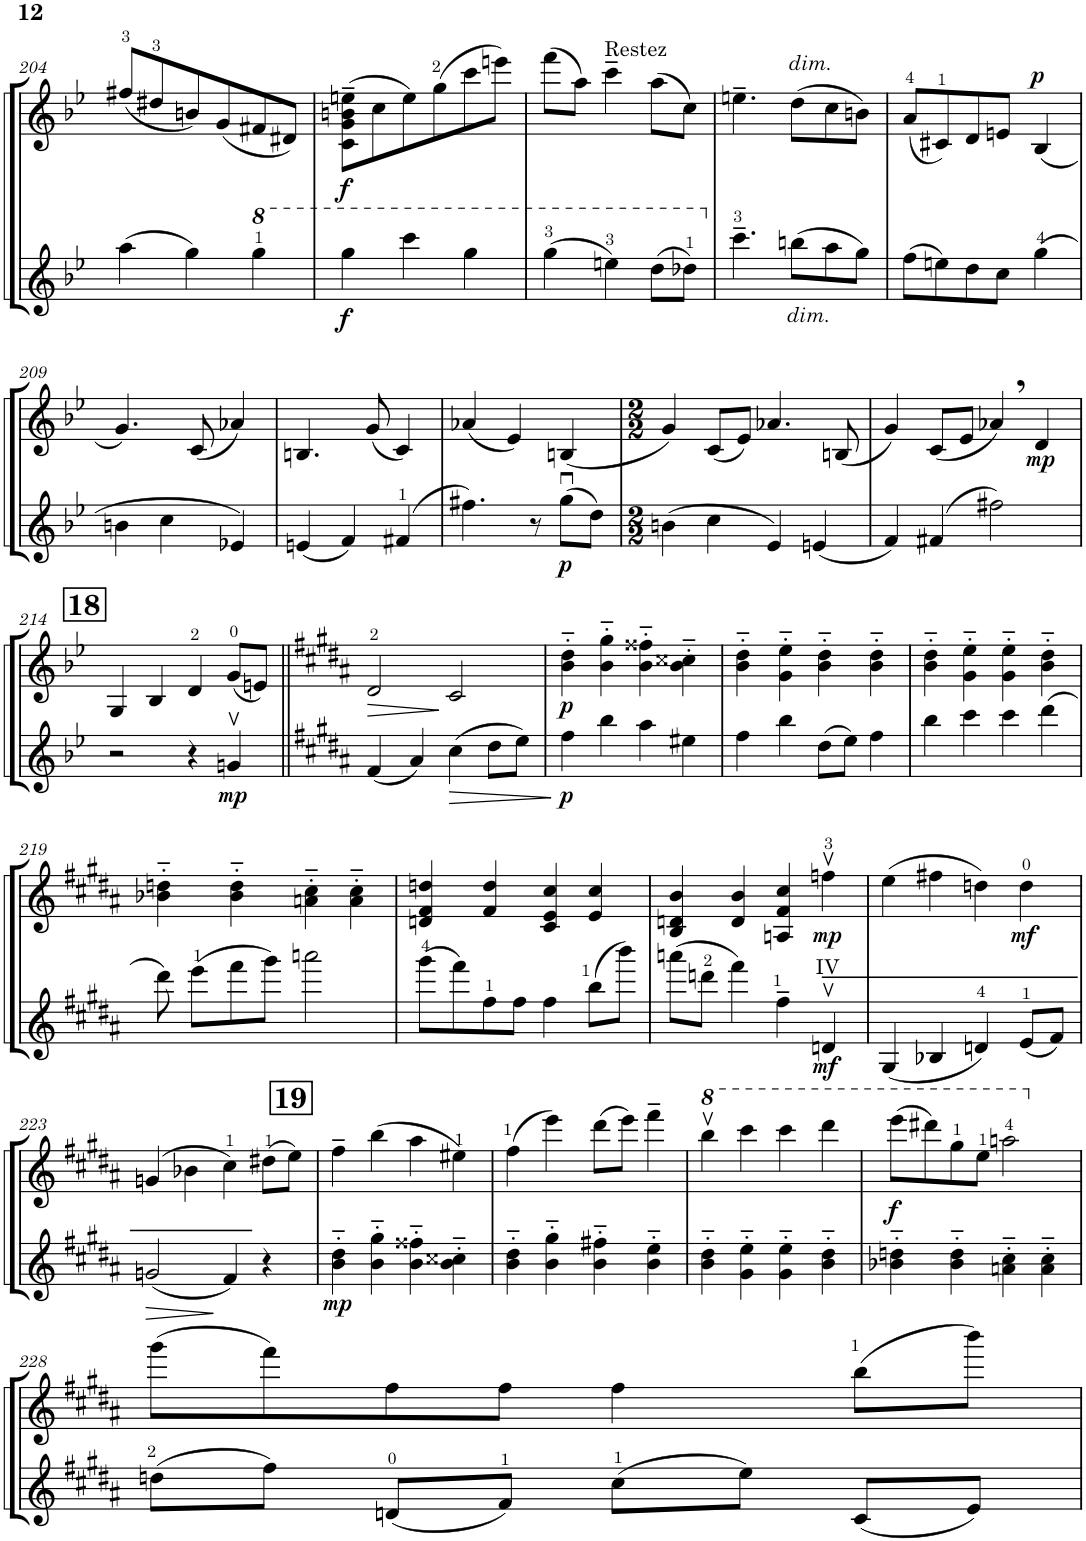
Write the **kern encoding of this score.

**kern	**dynam	**kern	**dynam
*part2	*part2	*part1	*part1
*staff2	*staff2	*staff1	*staff1
*I"Violon 2	*	*I"Violon 1	*
*I'Vln	*	*I'Vln	*
!!LO:PB:g=z
*clefG2	*	*clefG2	*
*k[b-e-]	*	*k[b-e-]	*
*M3/4	*	*M3/4	*
=204	=204	=204	=204
(4aa\	.	(8ff#X/L	.
.	.	8dd#X/	.
4gg\)	.	8bn/)	.
.	.	(8g/	.
*8va	*	*	*
4ggg\	.	8f#X/	.
.	.	8d#X/J)	.
=205	=205	=205	=205
!	!LO:DY:b	!	!LO:DY:b
4ggg\	f	(8c\~ 8g\~ 8bn\~ 8een\~L	f
.	.	8cc\	.
4cccc\	.	8ee\)	.
.	.	(8gg\	.
4ggg\	.	8ccc\	.
.	.	8eeen\J)	.
=206	=206	=206	=206
(4ggg\	.	(8fff\L	.
.	.	8aa\J)	.
!	!	!LO:TX:a:t=Restez	!
4eeen\)	.	4ccc~\	.
(8ddd\L	.	(8aa\L	.
8ddd-X\J)	.	8cc\J)	.
=207	=207	=207	=207
*X8va	*	*	*
4.ccc~\	.	4.een~\	.
!	!	!LO:TX:a:i:t=dim.	!
!LO:TX:b:i:t=dim.	!	!	!
(8bbn\L	.	(8dd\L	.
8aa\	.	8cc\	.
8gg\J)	.	8bn\J)	.
=208	=208	=208	=208
(8ff\L	.	(8a/L	.
8een\)	.	8c#X/)	.
8dd\	.	8d/	.
8cc\J	.	8en/J	.
!	!	!	!LO:DY:a
(4gg\	.	(4B-/	p
!!LO:LB:g=z
=209	=209	=209	=209
4bn\	.	4.g/)	.
4cc\	.	.	.
.	.	(8c/	.
4e-X/)	.	4a-X/)	.
=210	=210	=210	=210
(4en/	.	4.Bn/	.
4f/)	.	.	.
.	.	(8g/	.
(4f#X/	.	4c/)	.
=211	=211	=211	=211
4.ff#X\)	.	(4a-X/	.
.	.	4e-/)	.
8r	.	.	.
!	!LO:DY:b	!	!
(8ggu\L	p	(4Bn/	.
8dd\J)	.	.	.
=212	=212	=212	=212
*M2/2	*	*M2/2	*
(4bn\	.	4g/)	.
4cc\	.	(8c/L	.
.	.	8e-/J)	.
4e-/)	.	4.a-X/	.
(4en/	.	.	.
.	.	(8Bn/	.
=213	=213	=213	=213
4f/)	.	4g/)	.
(4f#X/	.	(8c/L	.
.	.	8e-/J	.
2ff#X\)	.	4a-X,/)	.
!	!	!	!LO:DY:b
.	.	4d/	mp
!!LO:LB:g=z
!!LO:REH:place=s1:a:B:cj:fs=14:t=18
=214	=214	=214	=214
2r	.	4G/	.
.	.	4B-/	.
4r	.	4d/	.
!	!LO:DY:b	!	!
4gnv/	mp	(8g/L	.
.	.	8en/J)	.
=215||	=215||	=215||	=215||
*k[f#c#g#d#a#]	*	*k[f#c#g#d#a#]	*
!	!	!	!LO:HP:b
(4f#/	.	2d#/	>
4a#/)	.	.	.
!	!LO:HP:b	!	!
(4cc#\	>	2c#/	]
8dd#\L	.	.	.
8ee\J)	.	.	.
.	]	.	.
=216	=216	=216	=216
!	!LO:DY:b	!	!LO:DY:b
4ff#\	p	4b\'~ 4dd#\'~	p
4bb\	.	4b\'~ 4gg#\'~	.
4aa#\	.	4b\'~ 4ff##X\'~	.
4ee#X\	.	4b\'~ 4cc##X\'~	.
=217	=217	=217	=217
4ff#\	.	4b\'~ 4dd#\'~	.
4bb\	.	4g#\'~ 4ee\'~	.
(8dd#\L	.	4b\'~ 4dd#\'~	.
8ee\J)	.	.	.
4ff#\	.	4b\'~ 4dd#\'~	.
=218	=218	=218	=218
4bb\	.	4b\'~ 4dd#\'~	.
4ccc#\	.	4g#\'~ 4ee\'~	.
4ccc#\	.	4g#\'~ 4ee\'~	.
(4ddd#\	.	4b\'~ 4dd#\'~	.
!!LO:LB:g=z
=219	=219	=219	=219
8ddd#\)	.	4b-X\'~ 4ddn\'~	.
(8eee\L	.	.	.
8fff#\	.	4b-\'~ 4dd\'~	.
8ggg#\J)	.	.	.
2aaan\	.	4an\'~ 4cc#\'~	.
.	.	4a\'~ 4cc#\'~	.
=220	=220	=220	=220
(8ggg#\L	.	4dn/ 4f#/ 4ddn/	.
8fff#\)	.	.	.
8ff#\	.	4f#/ 4dd/	.
8ff#\J	.	.	.
4ff#\	.	4c#/ 4e/ 4cc#/	.
(8bb\L	.	4e/ 4cc#/	.
8bbb\J)	.	.	.
=221	=221	=221	=221
(8aaan\L	.	4B/ 4dn/ 4b/	.
8dddn\J	.	.	.
4fff#\)	.	4d/ 4b/	.
4ff#~\	.	4An/ 4f#/ 4cc#/	.
!LO:TX:a:t=IV	!	!	!
!	!LO:DY:b	!	!LO:DY:b
4dnv/	mf	4ffnv\	mp
=222	=222	=222	=222
(4G#/	.	(4ee\	.
4B-X/	.	4ff#X\	.
4dn/)	.	4ddn\)	.
!	!	!	!LO:DY:b
(8e/L	.	4dd\	mf
8f#/J)	.	.	.
!!LO:LB:g=z
=223	=223	=223	=223
!	!LO:HP:b	!	!
(2gn/	>	(4gn/	.
.	.	4b-X\	.
4f#/)	]	4cc#\)	.
4r	.	(8dd#X\L	.
.	.	8ee\J)	.
!!LO:REH:place=s1:a:B:cj:fs=14:t=19
=224	=224	=224	=224
!	!LO:DY:b	!	!
4b\'~ 4dd#\'~	mp	4ff#~\	.
4b\'~ 4gg#\'~	.	(4bb\	.
4b\'~ 4ff##X\'~	.	4aa#\	.
4b\'~ 4cc##X\'~	.	4ee#X\)	.
=225	=225	=225	=225
4b\'~ 4dd#\'~	.	(4ff#\	.
4b\'~ 4gg#\'~	.	4eee\)	.
4b\'~ 4ff#X\'~	.	(8ddd#\L	.
.	.	8eee\J)	.
4b\'~ 4ee\'~	.	4fff#~\	.
=226	=226	=226	=226
*	*	*8va	*
4b\'~ 4dd#\'~	.	4bbbv\	.
4g#\'~ 4ee\'~	.	4cccc#\	.
4g#\'~ 4ee\'~	.	4cccc#\	.
4b\'~ 4dd#\'~	.	4dddd#\	.
=227	=227	=227	=227
!	!	!	!LO:DY:b
4b-X\'~ 4ddn\'~	.	(8eeee\L	f
.	.	8dddd#X\)	.
4b-\'~ 4dd\'~	.	8ggg#\	.
.	.	8eee\J	.
4an\'~ 4cc#\'~	.	2aaan\	.
4a\'~ 4cc#\'~	.	.	.
!!LO:LB:g=z
=228	=228	=228	=228
*	*	*X8va	*
(8ddn\L	.	(8ggg#\L	.
8ff#\J)	.	8fff#\)	.
(8dn/L	.	8ff#\	.
8f#/J)	.	8ff#\J	.
(8cc#\L	.	4ff#\	.
8ee\J)	.	.	.
(8c#/L	.	(8bb\L	.
8e/J)	.	8bbb\J)	.
=	=	=	=
*-	*-	*-	*-
